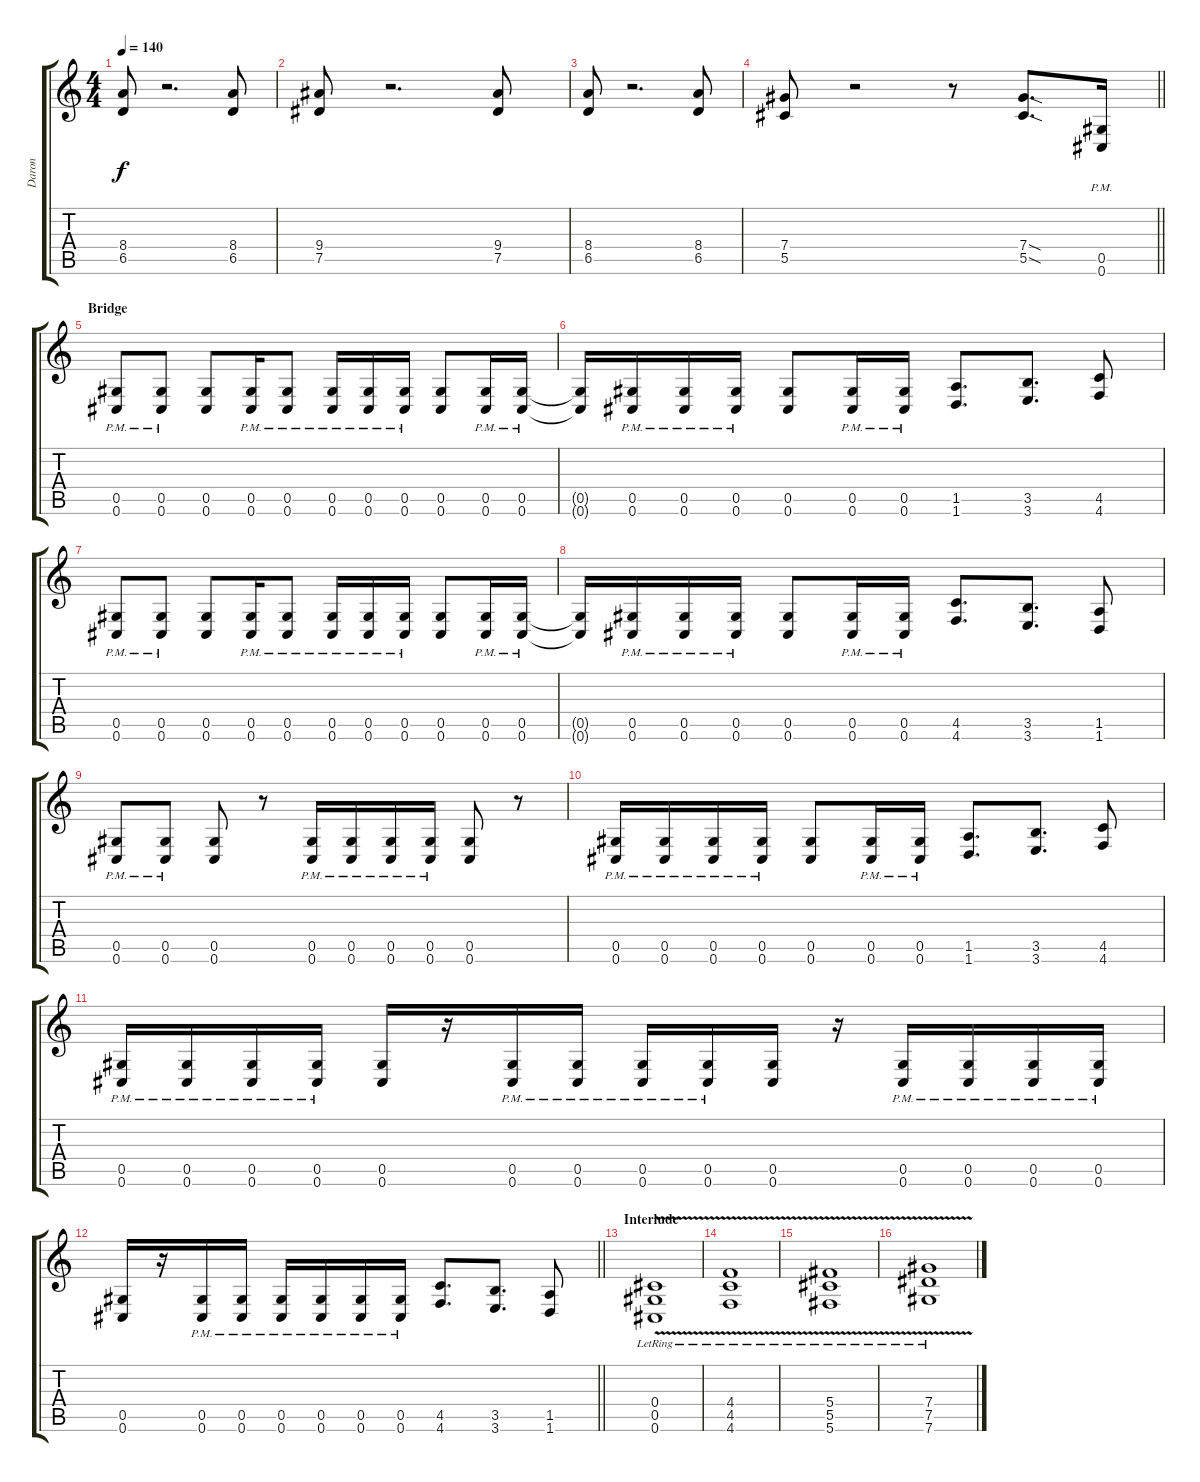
\track ("Daron" "Daron") {instrument distortionguitar}
\staff {score tabs}
\tuning (Eb4 Bb3 Gb3 Db3 Ab2 Db2) {hide}
\ts (4 4)
\tempo 140
\clef g2
\ks c
(8.4 6.5).8{dy f} r.2{d} (8.4 6.5).8 |
(9.4 7.5).8 r.2{d} (9.4 7.5).8 |
(8.4 6.5).8 r.2{d} (8.4 6.5).8 |
\barLineRight lightlight
(7.4 5.5).8 r.2 r.8 (7.4{sod} 5.5{sod}).8{d} (0.5{pm} 0.6{pm}).16 |
\section ("" "Bridge")
(0.5{pm} 0.6{pm}).8 (0.5{pm} 0.6{pm}).8 (0.5 0.6).8 (0.5{pm} 0.6{pm}).16 (0.5{pm} 0.6{pm}).8 (0.5{pm} 0.6{pm}).16 (0.5{pm} 0.6{pm}).16 (0.5{pm} 0.6{pm}).16 (0.5 0.6).8 (0.5{pm} 0.6{pm}).16 (0.5{pm} 0.6{pm}).16 |
(0.5{t} 0.6{t}).16 (0.5{pm} 0.6{pm}).16 (0.5{pm} 0.6{pm}).16 (0.5{pm} 0.6{pm}).16 (0.5 0.6).8 (0.5{pm} 0.6{pm}).16 (0.5{pm} 0.6{pm}).16 (1.5 1.6).8{d} (3.5 3.6).8{d} (4.5 4.6).8 |
(0.5{pm} 0.6{pm}).8 (0.5{pm} 0.6{pm}).8 (0.5 0.6).8 (0.5{pm} 0.6{pm}).16 (0.5{pm} 0.6{pm}).8 (0.5{pm} 0.6{pm}).16 (0.5{pm} 0.6{pm}).16 (0.5{pm} 0.6{pm}).16 (0.5 0.6).8 (0.5{pm} 0.6{pm}).16 (0.5{pm} 0.6{pm}).16 |
(0.5{t} 0.6{t}).16 (0.5{pm} 0.6{pm}).16 (0.5{pm} 0.6{pm}).16 (0.5{pm} 0.6{pm}).16 (0.5 0.6).8 (0.5{pm} 0.6{pm}).16 (0.5{pm} 0.6{pm}).16 (4.5 4.6).8{d} (3.5 3.6).8{d} (1.5 1.6).8 |
(0.5{pm} 0.6{pm}).8 (0.5{pm} 0.6{pm}).8 (0.5 0.6).8 r.8 (0.5{pm} 0.6{pm}).16 (0.5{pm} 0.6{pm}).16 (0.5{pm} 0.6{pm}).16 (0.5{pm} 0.6{pm}).16 (0.5 0.6).8 r.8 |
(0.5{pm} 0.6{pm}).16 (0.5{pm} 0.6{pm}).16 (0.5{pm} 0.6{pm}).16 (0.5{pm} 0.6{pm}).16 (0.5 0.6).8 (0.5{pm} 0.6{pm}).16 (0.5{pm} 0.6{pm}).16 (1.5 1.6).8{d} (3.5 3.6).8{d} (4.5 4.6).8 |
(0.5{pm} 0.6{pm}).16 (0.5{pm} 0.6{pm}).16 (0.5{pm} 0.6{pm}).16 (0.5{pm} 0.6{pm}).16 (0.5 0.6).16 r.16 (0.5{pm} 0.6{pm}).16 (0.5{pm} 0.6{pm}).16 (0.5{pm} 0.6{pm}).16 (0.5{pm} 0.6{pm}).16 (0.5 0.6).16 r.16 (0.5{pm} 0.6{pm}).16 (0.5{pm} 0.6{pm}).16 (0.5{pm} 0.6{pm}).16 (0.5{pm} 0.6{pm}).16 |
\barLineRight lightlight
(0.5 0.6).16 r.16 (0.5{pm} 0.6{pm}).16 (0.5{pm} 0.6{pm}).16 (0.5{pm} 0.6{pm}).16 (0.5{pm} 0.6{pm}).16 (0.5{pm} 0.6{pm}).16 (0.5{pm} 0.6{pm}).16 (4.5 4.6).8{d} (3.5 3.6).8{d} (1.5 1.6).8 |
\section ("" "Interlude")
(0.4 0.5{v lr} 0.6).1{instrument electricguitarclean} |
(4.4 4.5{v lr} 4.6).1 |
(5.4 5.5{v lr} 5.6).1 |
(7.4 7.5{v lr} 7.6).1
